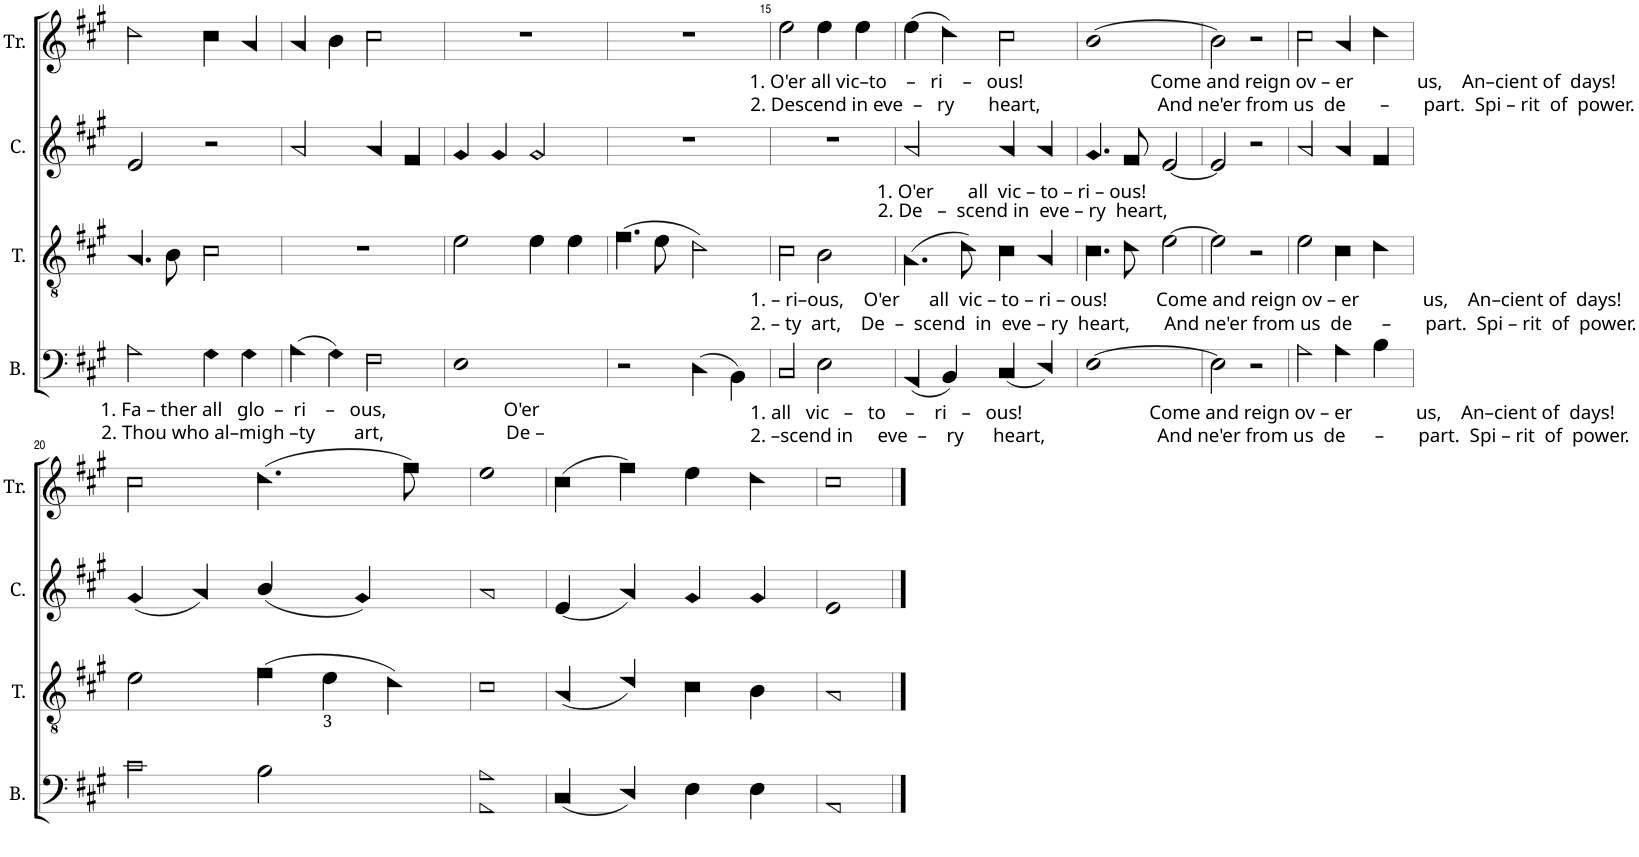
**kern	**kern	**kern	**kern
*part4	*part3	*part2	*part1
*staff4	*staff3	*staff2	*staff1
*I"B.	*I"T.	*I"C.	*I"Tr.
*I'B.	*I'T.	*I'C.	*I'Tr.
!!LO:PB:g=z
*clefF4	*clefGv2	*clefG2	*clefG2
*k[f#c#g#]	*k[f#c#g#]	*k[f#c#g#]	*k[f#c#g#]
*M4/4	*M4/4	*M4/4	*M4/4
*met(c)	*met(c)	*met(c)	*met(c)
=11	=11	=11	=11
!LO:TX:b:t=1. Fa – ther all   glo  –  ri    –   ous,                        O'er	!	!	!
!LO:TX:b:t=2. Thou who al–migh –ty        art,                         De –	!	!	!
2A!\	4.A!/	2e!/	2dd!\
.	8B!\	.	.
4G#!\	2c#!\	2r	4cc#!\
4G#!\	.	.	4a!/
=12	=12	=12	=12
(4A!\	1r	2a!/	4a!/
4G#!\)	.	.	4b!\
2F#!\	.	4a!/	2cc#!\
.	.	4f#!/	.
=13	=13	=13	=13
1E!	2e!\	4g#!/	1r
.	.	4g#!/	.
.	4e!\	2g#!/	.
.	4e!\	.	.
=14	=14	=14	=14
2r	(4.f#!\	1r	1r
.	8e!\	.	.
(4D!\	2d!\)	.	.
4BB!\)	.	.	.
=15	=15	=15	=15
!	!	!	!LO:TX:b:t=1. O'er all vic–to    –   ri    –   ous!                          Come and reign ov – er             us,    An–cient of  days!
!	!	!	!LO:TX:b:t=2. Descend in eve  –   ry       heart,                        And ne'er from us  de       –       part.  Spi – rit  of  power.
!	!LO:TX:b:t=1. – ri–ous,    O'er      all  vic – to – ri – ous!          Come and reign ov – er             us,    An–cient of  days!	!	!
!	!LO:TX:b:t=2. – ty  art,    De  –  scend  in  eve – ry  heart,       And ne'er from us  de      –       part.  Spi – rit  of  power.	!	!
!LO:TX:b:t=1. all   vic   –   to    –    ri   –   ous!                          Come and reign ov – er             us,    An–cient of  days!	!	!	!
!LO:TX:b:t=2. –scend in     eve  –    ry      heart,                       And ne'er from us  de      –       part.  Spi – rit  of  power.	!	!	!
2C#!/	2c#!\	1r	2ee!\
2E!\	2B!\	.	4ee!\
.	.	.	4ee!\
=16	=16	=16	=16
!	!	!LO:TX:b:t=1. O'er       all  vic – to – ri – ous!	!
!	!	!LO:TX:b:t=2. De   –  scend in  eve – ry  heart,	!
(4AA!/	(4.A!\	2a!/	(4ee!\
4BB!/)	.	.	4dd!\)
.	8d!\)	.	.
(4C#!/	4c#!\	4a!/	2cc#!\
4D!/)	4A!/	4a!/	.
=17	=17	=17	=17
[1E!	4.c#!\	4.g#!/	[1b!
.	8d!\	8f#!/	.
.	[2e!\	[2e!/	.
=18	=18	=18	=18
2E!\]	2e!\]	2e!/]	2b!\]
2r	2r	2r	2r
=19	=19	=19	=19
2A!\	2e!\	2a!/	2cc#!\
4A!\	4c#!\	4a!/	4a!/
4B!\	4d!\	4f#!/	4dd!\
!!LO:LB:g=z
=20	=20	=20	=20
2c#!\	2e!\	(4g#!/	2cc#!\
.	.	4a!/)	.
*	*Xbrackettup	*	*
2B!\	(6f#!\	(4b!/	(4.dd!\
.	6e!\	.	.
.	.	4g#!/)	.
.	6d!\)	.	.
.	.	.	8ff#!\)
=21	=21	=21	=21
1AA! 1A!	1c#!	1a!	1ee!
=22	=22	=22	=22
(4C#!/	(4A!/	(4e!/	(4cc#!\
4D!/)	4d!/)	4a!/)	4ff#!\)
4E!\	4c#!\	4g#!/	4ee!\
4E!\	4B!\	4g#!/	4dd!\
=23	=23	=23	=23
1AA!	1A!	1e!	1cc#!
==	==	==	==
*-	*-	*-	*-
